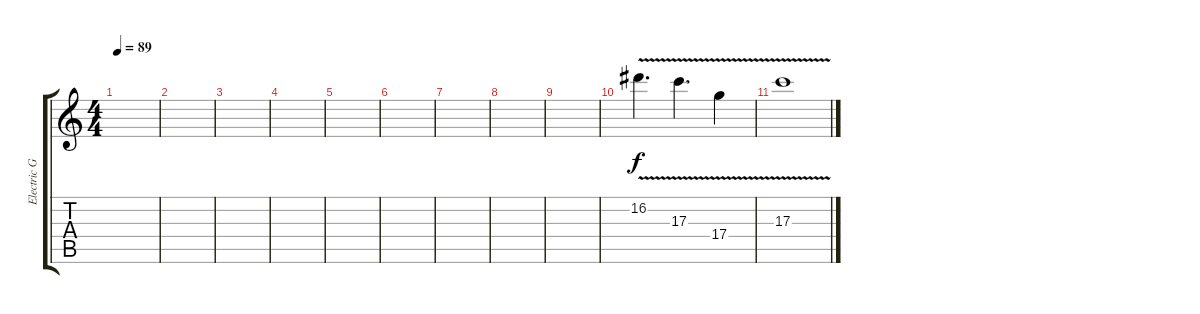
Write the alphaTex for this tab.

\track ("Electric Guitar 3" "Electric G") {instrument overdrivenguitar}
\staff {score tabs}
\tuning (E4 B3 G3 D3 A2 E2) {hide}
\ts (4 4)
\tempo 89
\clef g2
\ks c
|
|
|
|
|
|
|
|
|
16.2{v}.4{d} 17.3{v}.4{d} 17.4{v}.4 |
17.3{v}.1
